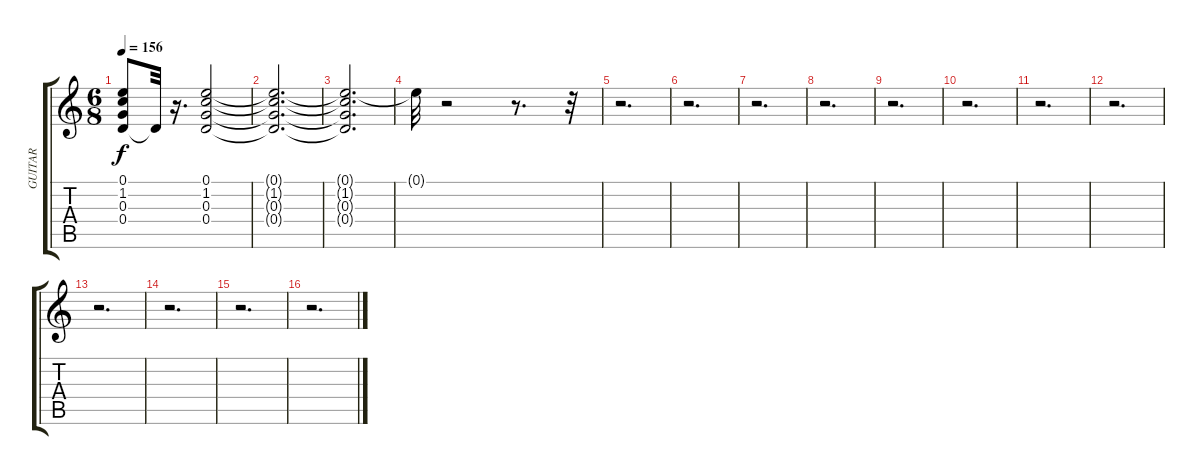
\track ("GUITAR" "GUITAR") {instrument acousticguitarsteel}
\staff {score tabs}
\tuning (E4 B3 G3 D3 A2 E2) {hide}
\ts (6 8)
\tempo 156
\clef g2
\ks c
(0.1 1.2 0.3 0.4).8{dy f} 0.4{t}.32 r.16{d} (0.1 1.2 0.3 0.4).2 |
(0.1{t} 1.2{t} 0.3{t} 0.4{t}).2{d} |
(0.1{t} 1.2{t} 0.3{t} 0.4{t}).2{d} |
0.1{t}.32 r.2 r.8{d} r.32 |
r.2{d} |
r.2{d} |
r.2{d} |
r.2{d} |
r.2{d} |
r.2{d} |
r.2{d} |
r.2{d} |
r.2{d} |
r.2{d} |
r.2{d} |
r.2{d}
